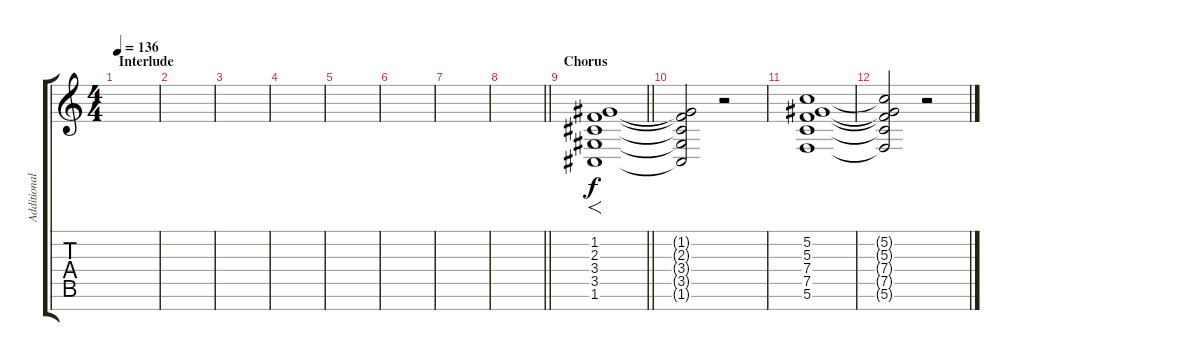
\track ("Additional keyboards" "Additional") {instrument choiraahs}
\staff {score tabs}
\tuning (C5 G4 Eb4 Bb3 F3 C3 G2) {hide}
\ts (4 4)
\section ("" "Interlude")
\tempo 136
\clef g2
\ks c
|
|
|
|
|
|
|
\barLineRight lightlight
|
\section ("" "Chorus")
\barLineRight lightlight
(1.2 2.3 3.4 3.5 1.6).1{f volume 10 balance 8} |
(1.2{t} 2.3{t} 3.4{t} 3.5{t} 1.6{t}).2 r.2 |
(5.2 5.3 7.4 7.5 5.6).1{volume 8} |
(5.2{t} 5.3{t} 7.4{t} 7.5{t} 5.6{t}).2 r.2
